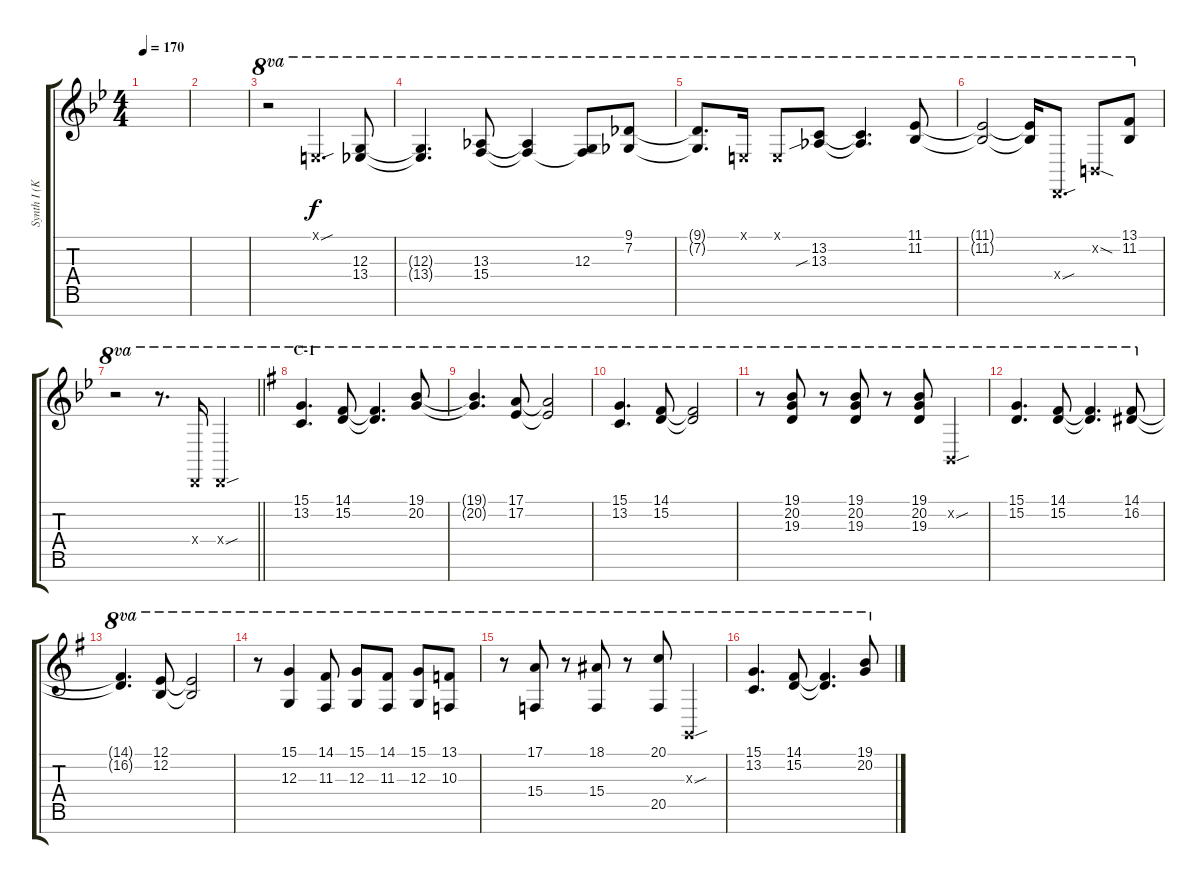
\track ("Synth I (Kotobuki Tsumugi)" "Synth I (K") {instrument rockorgan}
\staff {score tabs}
\tuning (E4 B3 G3 D3 A2 E2 B1) {hide}
\ts (4 4)
\tempo 170
\clef g2
\ks bb
|
|
r.2{ot 8va} 0.1{sou x}.4{d ot 8va} (12.3 13.4).8{ot 8va} |
(12.3{t} 13.4{t}).4{d ot 8va} (13.3 15.4).8{ot 8va} (13.3{t} 15.4{t}).4{ot 8va} (12.3 15.4{t}).8{ot 8va} (9.1 7.2).8{ot 8va} |
(9.1{t} 7.2{t}).8{d ot 8va} 0.1{x}.16{ot 8va} 0.1{x}.8{ot 8va} (13.2 13.3{sib}).8{ot 8va} (13.2{t} 13.3{t}).4{d ot 8va} (11.1 11.2).8{ot 8va} |
(11.1{t} 11.2{t}).2{ot 8va} (11.1{t} 11.2{t}).16{ot 8va} 0.4{sou x}.8{d ot 8va} 0.2{sod x}.8{ot 8va} (13.1 11.2).8{ot 8va} |
\barLineRight lightlight
r.2{ot 8va} r.8{d ot 8va} 0.4{x}.16{ot 8va} 0.4{sou x}.4{ot 8va} |
\section ("" "C-1")
\ks g
(15.1 13.2).4{d ot 8va} (14.1 15.2).8{ot 8va} (14.1{t} 15.2{t}).4{d ot 8va} (19.1 20.2).8{ot 8va} |
(19.1{t} 20.2{t}).4{d ot 8va} (17.1 17.2).8{ot 8va} (17.1{t} 17.2{t}).2{ot 8va} |
(15.1 13.2).4{d ot 8va} (14.1 15.2).8{ot 8va} (14.1{t} 15.2{t}).2{ot 8va} |
r.8{ot 8va} (19.1 20.2 19.3).8{ot 8va} r.8{ot 8va} (19.1 20.2 19.3).8{ot 8va} r.8{ot 8va} (19.1 20.2 19.3).8{ot 8va} 0.2{sou x}.4{ot 8va} |
(15.1 15.2).4{d ot 8va} (14.1 15.2).8{ot 8va} (14.1{t} 15.2{t}).4{d ot 8va} (14.1 16.2).8{ot 8va} |
(14.1{t} 16.2{t}).4{d ot 8va} (12.1 12.2).8{ot 8va} (12.1{t} 12.2{t}).2{ot 8va} |
r.8{ot 8va} (15.1 12.3).4{ot 8va} (14.1 11.3).8{ot 8va} (15.1 12.3).8{ot 8va} (14.1 11.3).8{ot 8va} (15.1 12.3).8{ot 8va} (13.1 10.3).8{ot 8va} |
r.8{ot 8va} (17.1 15.4).8{ot 8va} r.8{ot 8va} (18.1 15.4).8{ot 8va} r.8{ot 8va} (20.1 20.5).8{ot 8va} 0.3{sou x}.4{ot 8va} |
(15.1 13.2).4{d ot 8va} (14.1 15.2).8{ot 8va} (14.1{t} 15.2{t}).4{d ot 8va} (19.1 20.2).8{ot 8va}
